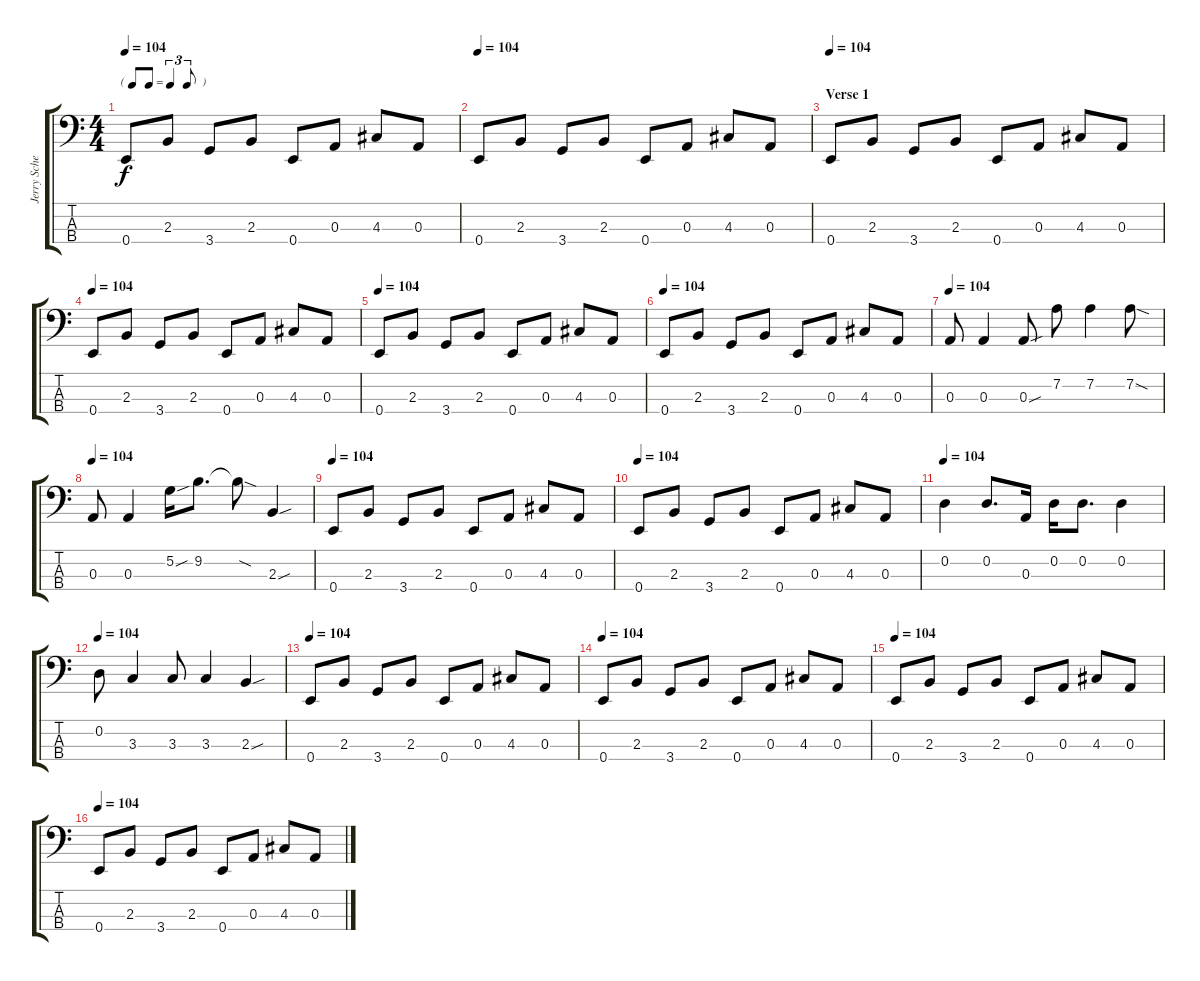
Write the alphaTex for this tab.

\track ("Jerry Scheff" "Jerry Sche") {instrument acousticguitarsteel}
\staff {score tabs}
\tuning (G2 D2 A1 E1) {hide}
\ts (4 4)
\tf triplet8th
\tempo 104
\clef f4
\ks c
0.4.8{dy f} 2.3.8 3.4.8 2.3.8 0.4.8 0.3.8 4.3.8 0.3.8 |
\tempo 104
0.4.8 2.3.8 3.4.8 2.3.8 0.4.8 0.3.8 4.3.8 0.3.8 |
\section ("" "Verse 1")
\tempo 104
0.4.8 2.3.8 3.4.8 2.3.8 0.4.8 0.3.8 4.3.8 0.3.8 |
\tempo 104
0.4.8 2.3.8 3.4.8 2.3.8 0.4.8 0.3.8 4.3.8 0.3.8 |
\tempo 104
0.4.8 2.3.8 3.4.8 2.3.8 0.4.8 0.3.8 4.3.8 0.3.8 |
\tempo 104
0.4.8 2.3.8 3.4.8 2.3.8 0.4.8 0.3.8 4.3.8 0.3.8 |
\tempo 104
0.3.8 0.3.4 0.3{sou}.8 7.2.8 7.2.4 7.2{sod}.8 |
\tempo 104
0.3.8 0.3.4 5.2{sou}.16 9.2.8{d} 9.2{sod t}.8 2.3{sou}.4 |
\tempo 104
0.4.8 2.3.8 3.4.8 2.3.8 0.4.8 0.3.8 4.3.8 0.3.8 |
\tempo 104
0.4.8 2.3.8 3.4.8 2.3.8 0.4.8 0.3.8 4.3.8 0.3.8 |
\tempo 104
0.2.4 0.2.8{d} 0.3.16 0.2.16 0.2.8{d} 0.2.4 |
\tempo 104
0.2.8 3.3.4 3.3.8 3.3.4 2.3{sou}.4 |
\tempo 104
0.4.8 2.3.8 3.4.8 2.3.8 0.4.8 0.3.8 4.3.8 0.3.8 |
\tempo 104
0.4.8 2.3.8 3.4.8 2.3.8 0.4.8 0.3.8 4.3.8 0.3.8 |
\tempo 104
0.4.8 2.3.8 3.4.8 2.3.8 0.4.8 0.3.8 4.3.8 0.3.8 |
\tempo 104
0.4.8 2.3.8 3.4.8 2.3.8 0.4.8 0.3.8 4.3.8 0.3.8
